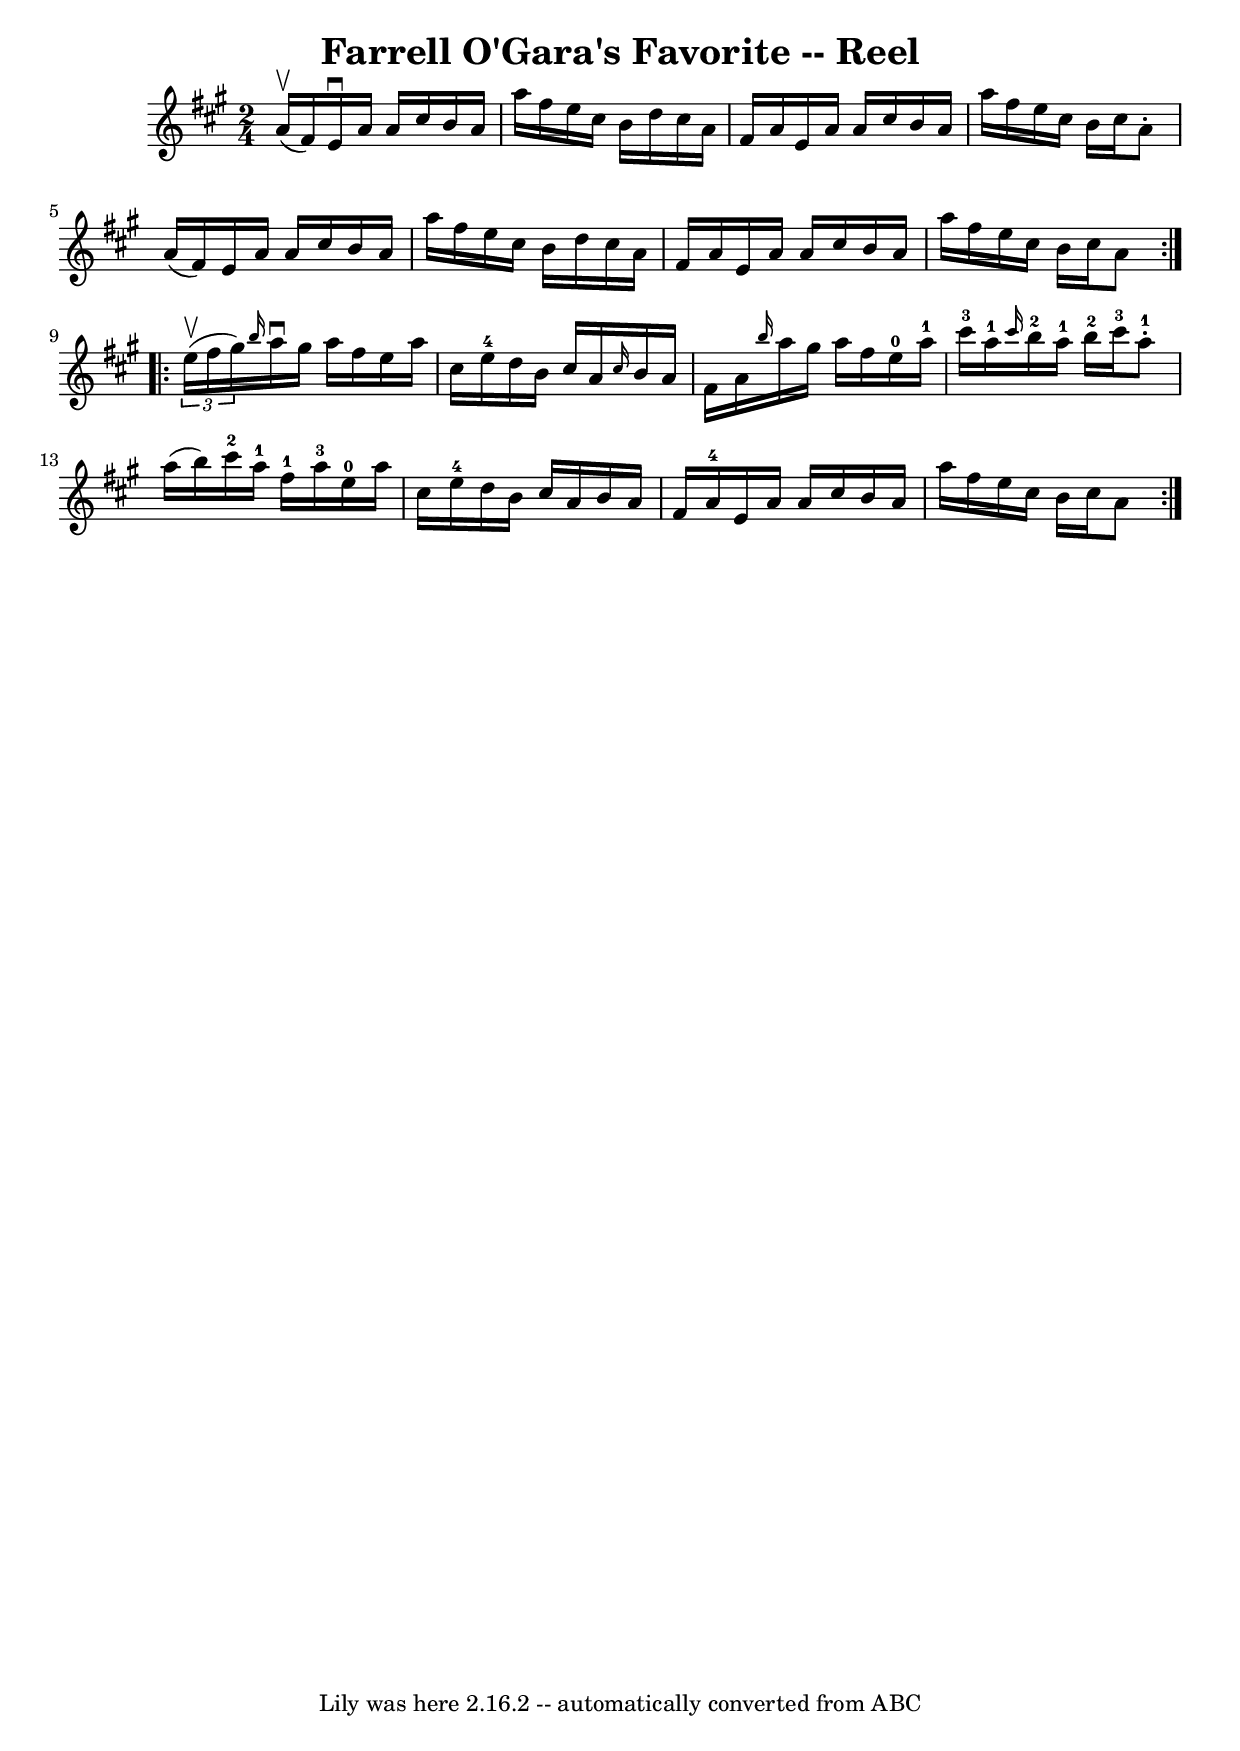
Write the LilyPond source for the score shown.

\version "2.16.2"
\include "Mammoth.ily"
\header {
  %% book = "Ryan's Mammoth Collection"
 crossRefNumber = "1"
 footnotes = "\\\\370"
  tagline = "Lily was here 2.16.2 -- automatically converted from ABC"
  title = "Farrell O'Gara's Favorite -- Reel"

}
voicedefault =  {



  \repeat volta 2 {

    \time 2/4 
    \key a \major a'16^\upbow(fs'16)  |
 e'16^\downbow a'16 a'16 cs''16 b'16 a'16 a''16 fs''16     |
 e''16 cs''16 b'16 d''16 cs''16 a'16 fs'16 a'16     |
 e'16 a'16 a'16 cs''16 b'16 a'16 a''16 fs''16     |
 e''16 cs''16 b'16 cs''16 a'8-. a'16 ( fs'16)    |
 e'16 a'16 a'16 cs''16 b'16 a'16 a''16 fs''16     |
 e''16 cs''16 b'16 d''16 cs''16 a'16 fs'16 a'16     |
 e'16 a'16 a'16 cs''16 b'16 a'16 a''16 fs''16     |
 e''16 cs''16 b'16 cs''16    
 a'8    
  }     
  \repeat volta 2 {
    \times 2/3 { e''16^\upbow(fs''16    
		 gs''16)  	       }  |
    \grace { b''16  
	   } a''16^\downbow gs''16 a''16 fs''16 e''16 a''16 cs''16 e''16-4    |
 d''16  
 b'16 cs''16 a'16  \grace { cs''16  
			      } b'16 a'16 fs'16 a'16     |
    \grace { b''16  
	   } a''16 gs''16 a''16 fs''16 e''16-0 a''16-1 cs'''16-3 a''16-1    |
    
    \grace { cs'''16   	   } b''16-2 a''16-1 b''16-2 cs'''16-3 a''8-1-. a''16 (b''16)    |
 cs'''16-2   
 a''16-1 fs''16-1 a''16-3 e''16-0 a''16 cs''16 e''16-4    |
 d''16 b'16 cs''16 a'16 b'16 a'16 fs'16 a'16-4    |
 e'16 a'16 a'16 cs''16 b'16 a'16 a''16 fs''16     |
 e''16 cs''16 b'16 cs''16  
 a'8      
  }   

}

\score{
  <<

    \context Staff="default"
    {
      \voicedefault 
      
    }

  >>
  \layout {
    
  }
  \midi {
  }

}
